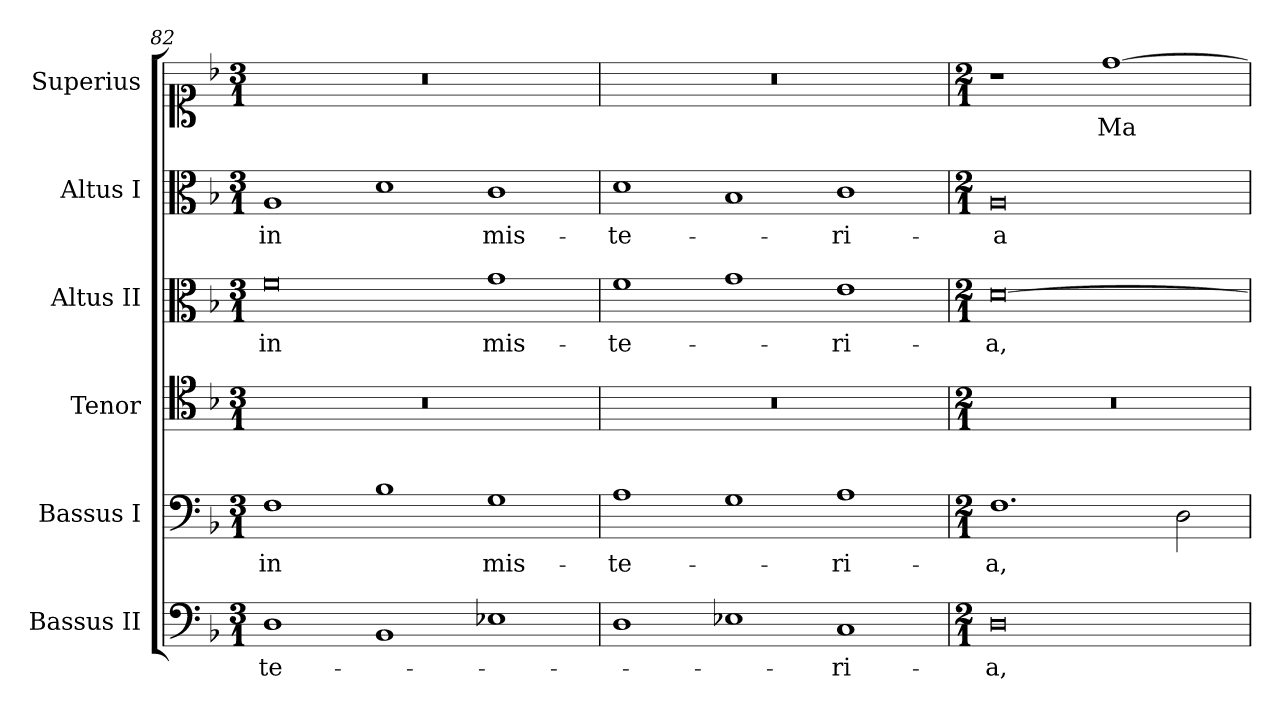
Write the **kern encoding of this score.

**kern	**text	**kern	**text	**kern	**kern	**text	**kern	**text	**kern	**text
*part6	*part6	*part5	*part5	*part4	*part3	*part3	*part2	*part2	*part1	*part1
*staff6	*staff6	*staff5	*staff5	*staff4	*staff3	*staff3	*staff2	*staff2	*staff1	*staff1
*I"Bassus II	*	*I"Bassus I	*	*I"Tenor	*I"Altus II	*	*I"Altus I	*	*I"Superius	*
*I'B. II	*	*I'B.  I	*	*I'T.	*I'A. II	*	*I'A. I	*	*I'S.	*
*clefF4	*	*clefF4	*	*clefC4	*clefC3	*	*clefC3	*	*clefC1	*
*k[b-]	*	*k[b-]	*	*k[b-]	*k[b-]	*	*k[b-]	*	*k[b-]	*
*F:	*	*F:	*	*F:	*F:	*	*F:	*	*F:	*
*M3/1	*	*M3/1	*	*M3/1	*M3/1	*	*M3/1	*	*M3/1	*
=82	=82	=82	=82	=82	=82	=82	=82	=82	=82	=82
1D	-te-	1F	in	0.r	0f	in	1A	in	0.r	.
1BB-	.	1B-	.	.	.	.	1d	.	.	.
1E-X	.	1G	mis-	.	1g	mis-	1c	mis-	.	.
=83	=83	=83	=83	=83	=83	=83	=83	=83	=83	=83
1D	.	1A	-te-	0.r	1f	-te-	1d	-te-	0.r	.
1E-i	.	1G	.	.	1g	.	1B-	.	.	.
1C	-ri-	1A	-ri-	.	1e	-ri-	1c	-ri-	.	.
=84	=84	=84	=84	=84	=84	=84	=84	=84	=84	=84
*M2/1	*	*M2/1	*	*M2/1	*M2/1	*	*M2/1	*	*M2/1	*
0D	-a,	1.F	-a,	0r	[0d	-a,	0A	-a	1r	.
.	.	.	.	.	.	.	.	.	[1dd	Ma-
.	.	2D\	.	.	.	.	.	.	.	.
=	=	=	=	=	=	=	=	=	=	=
*-	*-	*-	*-	*-	*-	*-	*-	*-	*-	*-
